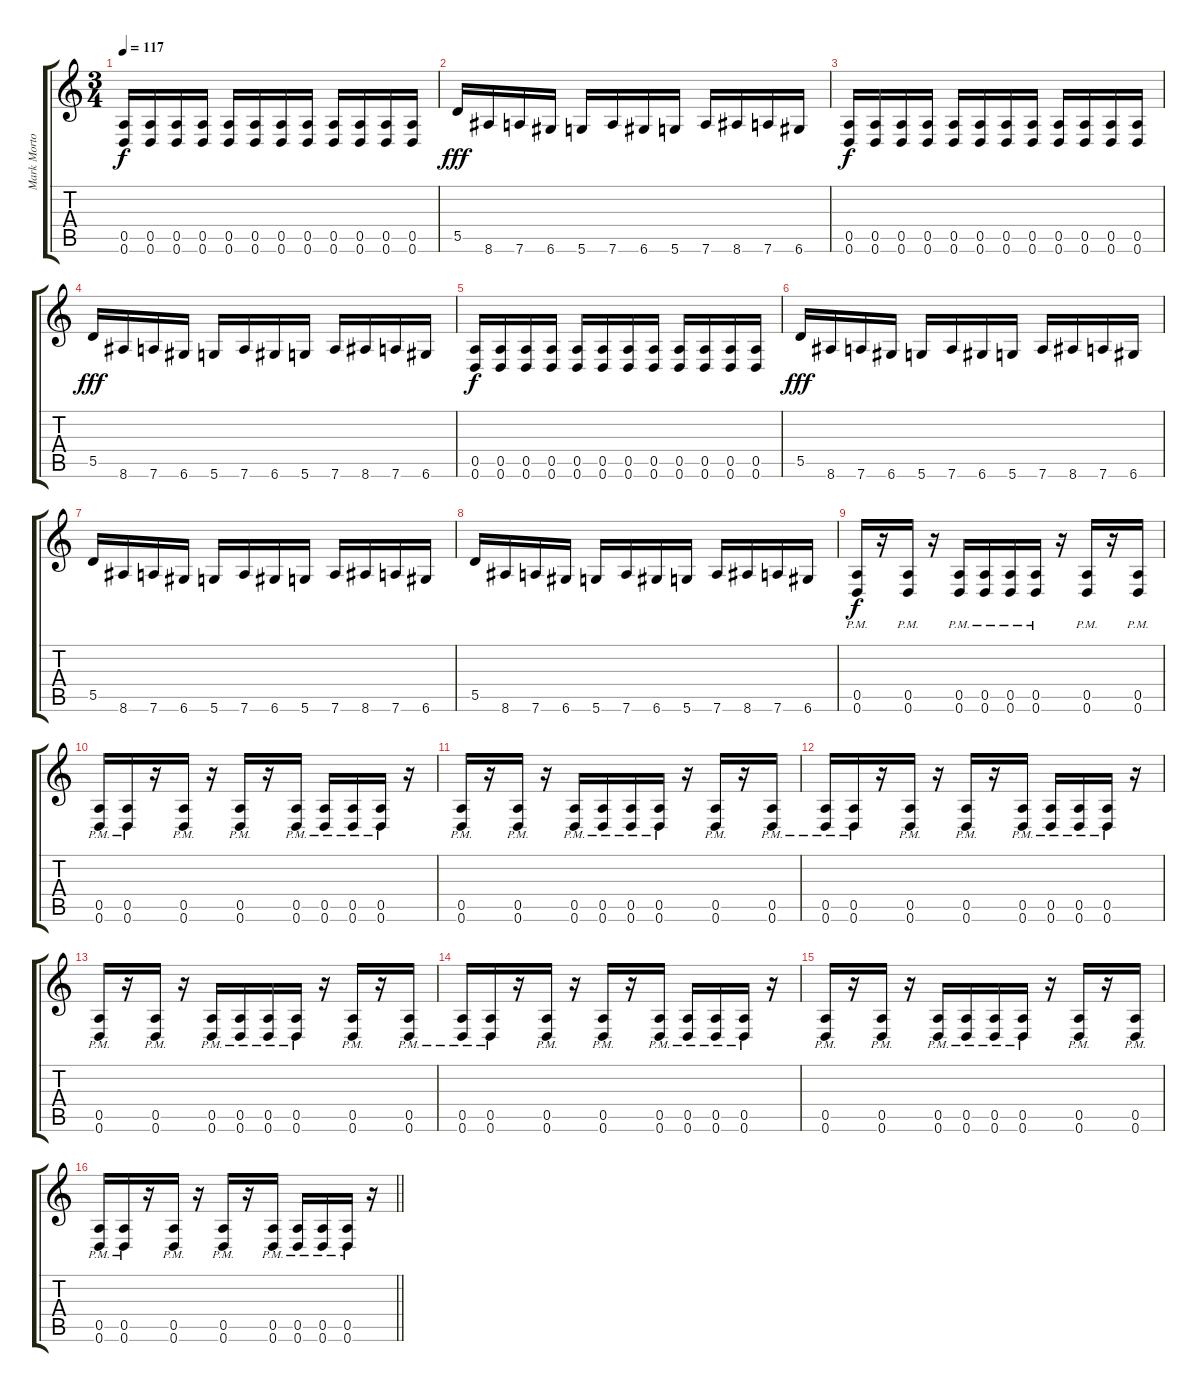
\track ("Mark Morton" "Mark Morto") {instrument distortionguitar}
\staff {score tabs}
\tuning (E4 B3 G3 D3 A2 D2) {hide}
\ts (3 4)
\tempo 117
\clef g2
\ks c
(0.5 0.6).16{dy f} (0.5 0.6).16 (0.5 0.6).16 (0.5 0.6).16 (0.5 0.6).16 (0.5 0.6).16 (0.5 0.6).16 (0.5 0.6).16 (0.5 0.6).16 (0.5 0.6).16 (0.5 0.6).16 (0.5 0.6).16 |
5.5.16{dy fff} 8.6.16 7.6.16 6.6.16 5.6.16 7.6.16 6.6.16 5.6.16 7.6.16 8.6.16 7.6.16 6.6.16 |
(0.5 0.6).16{dy f} (0.5 0.6).16 (0.5 0.6).16 (0.5 0.6).16 (0.5 0.6).16 (0.5 0.6).16 (0.5 0.6).16 (0.5 0.6).16 (0.5 0.6).16 (0.5 0.6).16 (0.5 0.6).16 (0.5 0.6).16 |
5.5.16{dy fff} 8.6.16 7.6.16 6.6.16 5.6.16 7.6.16 6.6.16 5.6.16 7.6.16 8.6.16 7.6.16 6.6.16 |
(0.5 0.6).16{dy f} (0.5 0.6).16 (0.5 0.6).16 (0.5 0.6).16 (0.5 0.6).16 (0.5 0.6).16 (0.5 0.6).16 (0.5 0.6).16 (0.5 0.6).16 (0.5 0.6).16 (0.5 0.6).16 (0.5 0.6).16 |
5.5.16{dy fff} 8.6.16 7.6.16 6.6.16 5.6.16 7.6.16 6.6.16 5.6.16 7.6.16 8.6.16 7.6.16 6.6.16 |
5.5.16 8.6.16 7.6.16 6.6.16 5.6.16 7.6.16 6.6.16 5.6.16 7.6.16 8.6.16 7.6.16 6.6.16 |
5.5.16 8.6.16 7.6.16 6.6.16 5.6.16 7.6.16 6.6.16 5.6.16 7.6.16 8.6.16 7.6.16 6.6.16 |
(0.5{pm} 0.6{pm}).16{dy f} r.16 (0.5{pm} 0.6{pm}).16 r.16 (0.5{pm} 0.6{pm}).16 (0.5{pm} 0.6{pm}).16 (0.5{pm} 0.6{pm}).16 (0.5{pm} 0.6{pm}).16 r.16 (0.5{pm} 0.6{pm}).16 r.16 (0.5{pm} 0.6{pm}).16 |
(0.5{pm} 0.6{pm}).16 (0.5{pm} 0.6{pm}).16 r.16 (0.5{pm} 0.6{pm}).16 r.16 (0.5{pm} 0.6{pm}).16 r.16 (0.5{pm} 0.6{pm}).16 (0.5{pm} 0.6{pm}).16 (0.5{pm} 0.6{pm}).16 (0.5{pm} 0.6{pm}).16 r.16 |
(0.5{pm} 0.6{pm}).16 r.16 (0.5{pm} 0.6{pm}).16 r.16 (0.5{pm} 0.6{pm}).16 (0.5{pm} 0.6{pm}).16 (0.5{pm} 0.6{pm}).16 (0.5{pm} 0.6{pm}).16 r.16 (0.5{pm} 0.6{pm}).16 r.16 (0.5{pm} 0.6{pm}).16 |
(0.5{pm} 0.6{pm}).16 (0.5{pm} 0.6{pm}).16 r.16 (0.5{pm} 0.6{pm}).16 r.16 (0.5{pm} 0.6{pm}).16 r.16 (0.5{pm} 0.6{pm}).16 (0.5{pm} 0.6{pm}).16 (0.5{pm} 0.6{pm}).16 (0.5{pm} 0.6{pm}).16 r.16 |
(0.5{pm} 0.6{pm}).16 r.16 (0.5{pm} 0.6{pm}).16 r.16 (0.5{pm} 0.6{pm}).16 (0.5{pm} 0.6{pm}).16 (0.5{pm} 0.6{pm}).16 (0.5{pm} 0.6{pm}).16 r.16 (0.5{pm} 0.6{pm}).16 r.16 (0.5{pm} 0.6{pm}).16 |
(0.5{pm} 0.6{pm}).16 (0.5{pm} 0.6{pm}).16 r.16 (0.5{pm} 0.6{pm}).16 r.16 (0.5{pm} 0.6{pm}).16 r.16 (0.5{pm} 0.6{pm}).16 (0.5{pm} 0.6{pm}).16 (0.5{pm} 0.6{pm}).16 (0.5{pm} 0.6{pm}).16 r.16 |
(0.5{pm} 0.6{pm}).16 r.16 (0.5{pm} 0.6{pm}).16 r.16 (0.5{pm} 0.6{pm}).16 (0.5{pm} 0.6{pm}).16 (0.5{pm} 0.6{pm}).16 (0.5{pm} 0.6{pm}).16 r.16 (0.5{pm} 0.6{pm}).16 r.16 (0.5{pm} 0.6{pm}).16 |
\barLineRight lightlight
(0.5{pm} 0.6{pm}).16 (0.5{pm} 0.6{pm}).16 r.16 (0.5{pm} 0.6{pm}).16 r.16 (0.5{pm} 0.6{pm}).16 r.16 (0.5{pm} 0.6{pm}).16 (0.5{pm} 0.6{pm}).16 (0.5{pm} 0.6{pm}).16 (0.5{pm} 0.6{pm}).16 r.16
